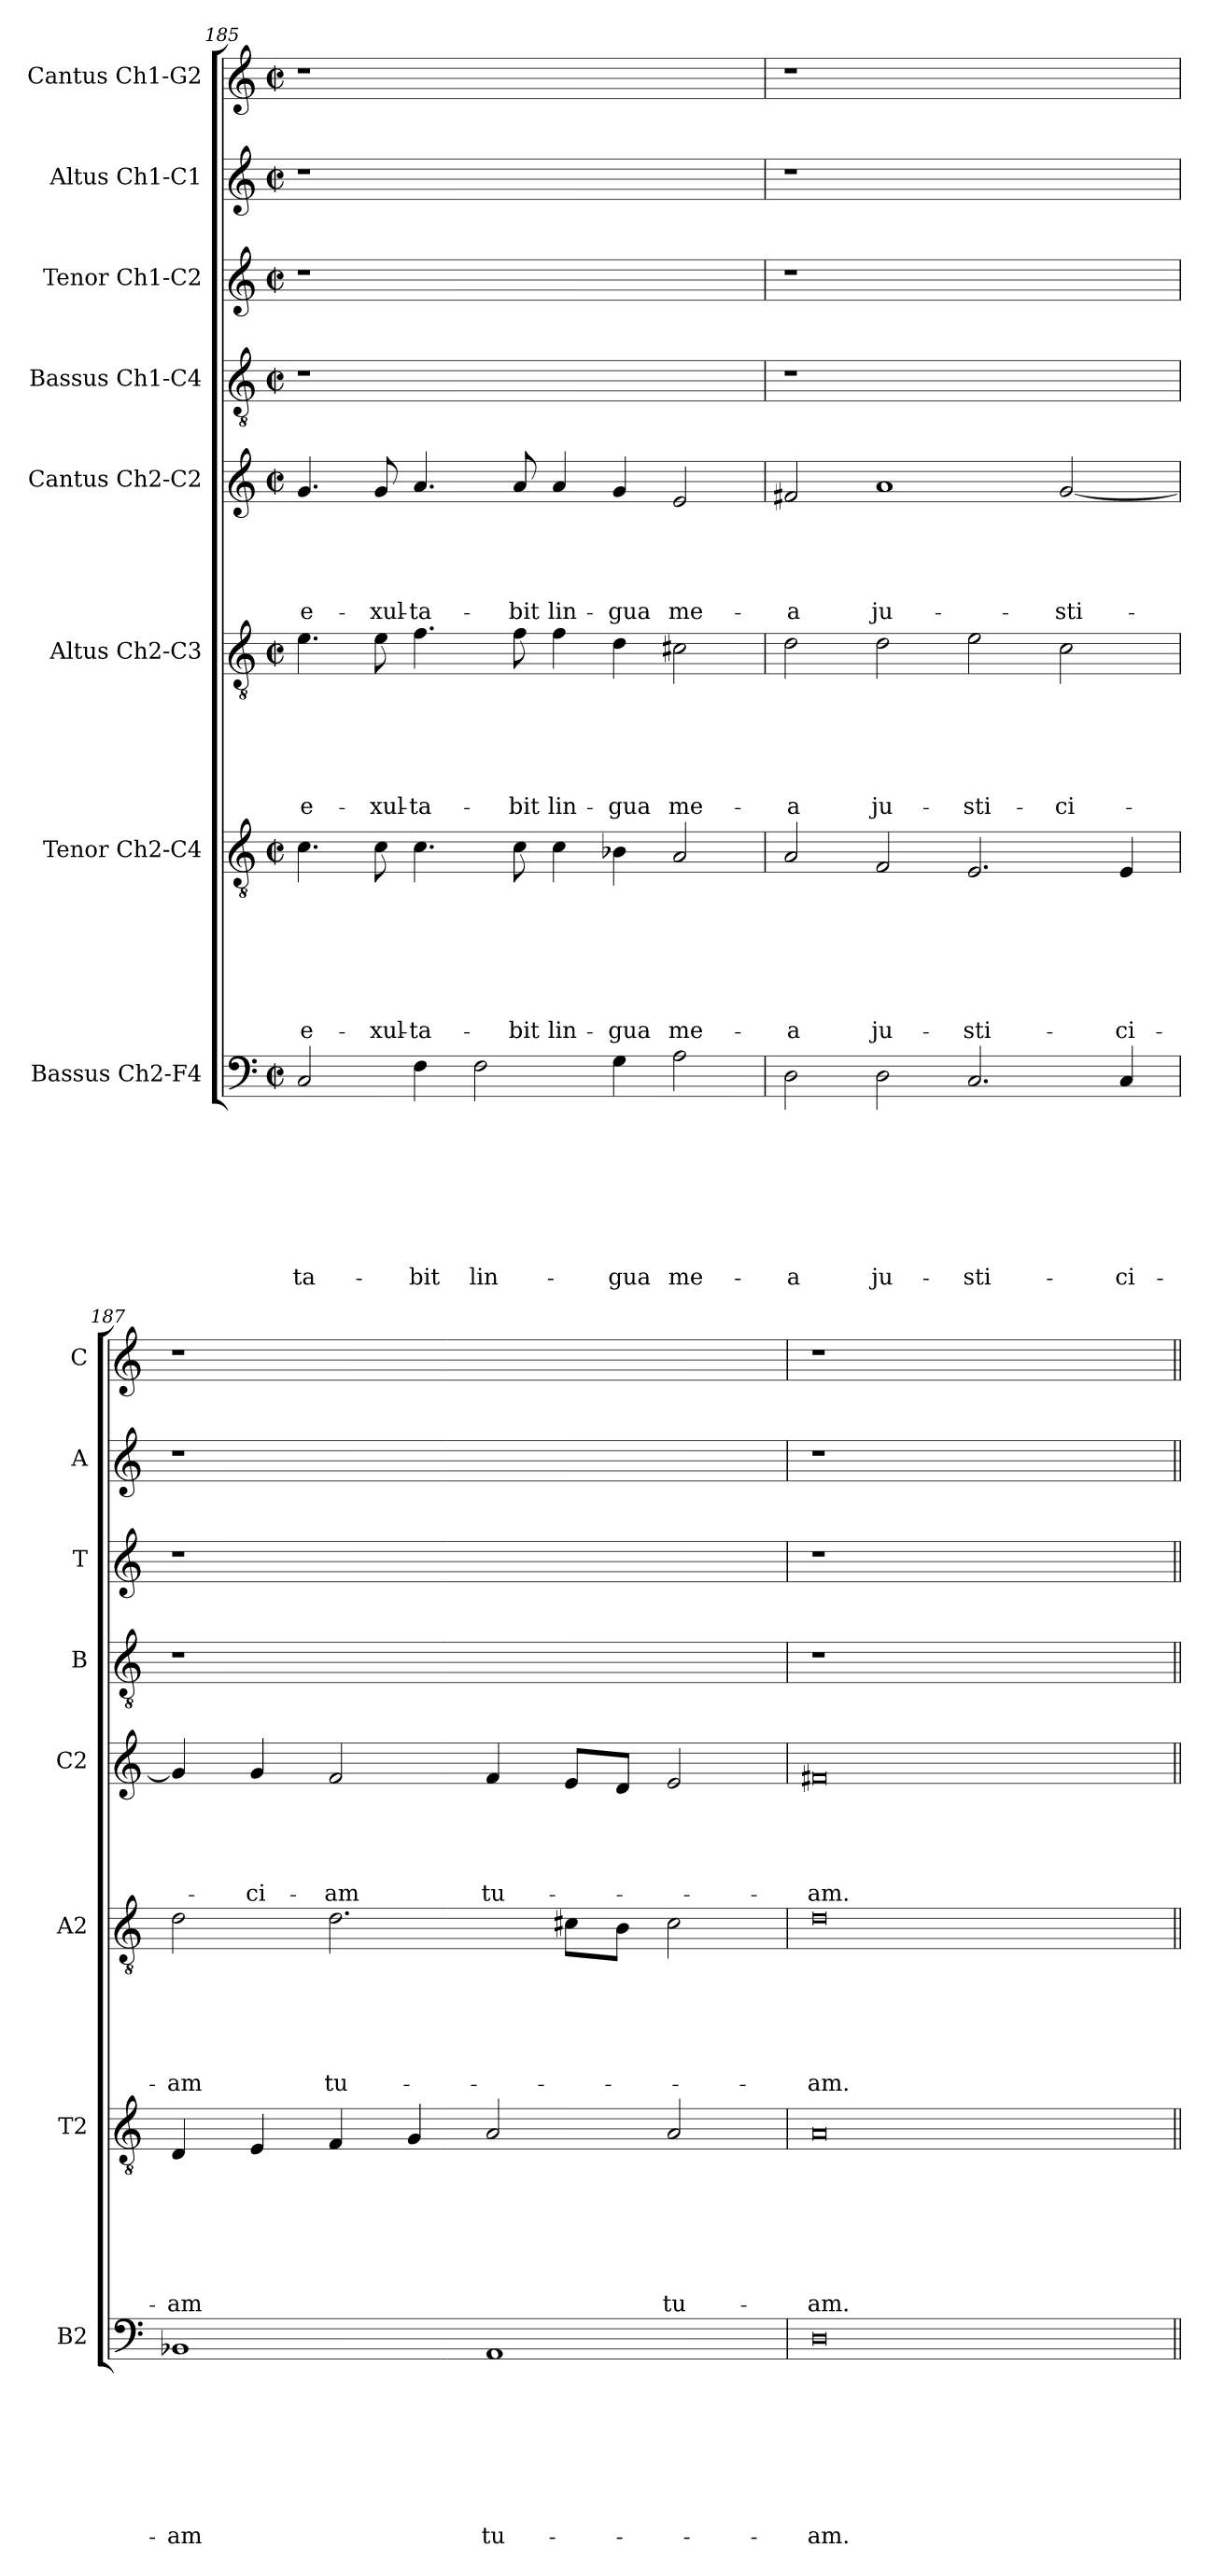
**kern	**text	**text	**text	**text	**text	**text	**text	**text	**kern	**text	**text	**text	**text	**text	**text	**text	**kern	**text	**text	**text	**text	**text	**text	**kern	**text	**text	**text	**text	**text	**kern	**kern	**kern	**kern
*part8	*part8	*part8	*part8	*part8	*part8	*part8	*part8	*part8	*part7	*part7	*part7	*part7	*part7	*part7	*part7	*part7	*part6	*part6	*part6	*part6	*part6	*part6	*part6	*part5	*part5	*part5	*part5	*part5	*part5	*part4	*part3	*part2	*part1
*staff8	*staff8	*staff8	*staff8	*staff8	*staff8	*staff8	*staff8	*staff8	*staff7	*staff7	*staff7	*staff7	*staff7	*staff7	*staff7	*staff7	*staff6	*staff6	*staff6	*staff6	*staff6	*staff6	*staff6	*staff5	*staff5	*staff5	*staff5	*staff5	*staff5	*staff4	*staff3	*staff2	*staff1
*I"Bassus Ch2-F4	*	*	*	*	*	*	*	*	*I"Tenor Ch2-C4	*	*	*	*	*	*	*	*I"Altus Ch2-C3	*	*	*	*	*	*	*I"Cantus Ch2-C2	*	*	*	*	*	*I"Bassus Ch1-C4	*I"Tenor Ch1-C2	*I"Altus Ch1-C1	*I"Cantus Ch1-G2
*I'B2	*	*	*	*	*	*	*	*	*I'T2	*	*	*	*	*	*	*	*I'A2	*	*	*	*	*	*	*I'C2	*	*	*	*	*	*I'B	*I'T	*I'A	*I'C
*clefF4	*	*	*	*	*	*	*	*	*clefGv2	*	*	*	*	*	*	*	*clefGv2	*	*	*	*	*	*	*clefG2	*	*	*	*	*	*clefGv2	*clefG2	*clefG2	*clefG2
*k[]	*	*	*	*	*	*	*	*	*k[]	*	*	*	*	*	*	*	*k[]	*	*	*	*	*	*	*k[]	*	*	*	*	*	*k[]	*k[]	*k[]	*k[]
*C:	*	*	*	*	*	*	*	*	*C:	*	*	*	*	*	*	*	*C:	*	*	*	*	*	*	*C:	*	*	*	*	*	*C:	*C:	*C:	*C:
*M2/2	*	*	*	*	*	*	*	*	*M2/2	*	*	*	*	*	*	*	*M2/2	*	*	*	*	*	*	*M2/2	*	*	*	*	*	*M2/2	*M2/2	*M2/2	*M2/2
*met(c|)	*	*	*	*	*	*	*	*	*met(c|)	*	*	*	*	*	*	*	*met(c|)	*	*	*	*	*	*	*met(c|)	*	*	*	*	*	*met(c|)	*met(c|)	*met(c|)	*met(c|)
=185	=185	=185	=185	=185	=185	=185	=185	=185	=185	=185	=185	=185	=185	=185	=185	=185	=185	=185	=185	=185	=185	=185	=185	=185	=185	=185	=185	=185	=185	=185	=185	=185	=185
!	!	!	!	!	!	!	!	!LO:LY:b	!	!	!	!	!	!	!	!LO:LY:b	!	!	!	!	!	!	!LO:LY:b	!	!	!	!	!	!LO:LY:b	!	!	!	!
2C/	.	.	.	.	.	.	.	-ta-	4.c\	.	.	.	.	.	.	e-	4.e\	.	.	.	.	.	e-	4.g/	.	.	.	.	e-	1r	1r	1r	1r
!	!	!	!	!	!	!	!	!	!	!	!	!	!	!	!	!LO:LY:b	!	!	!	!	!	!	!LO:LY:b	!	!	!	!	!	!LO:LY:b	!	!	!	!
.	.	.	.	.	.	.	.	.	8c\	.	.	.	.	.	.	-xul-	8e\	.	.	.	.	.	-xul-	8g/	.	.	.	.	-xul-	.	.	.	.
!	!	!	!	!	!	!	!	!LO:LY:b	!	!	!	!	!	!	!	!LO:LY:b	!	!	!	!	!	!	!LO:LY:b	!	!	!	!	!	!LO:LY:b	!	!	!	!
4F\	.	.	.	.	.	.	.	-bit	4.c\	.	.	.	.	.	.	-ta-	4.f\	.	.	.	.	.	-ta-	4.a/	.	.	.	.	-ta-	.	.	.	.
!	!	!	!	!	!	!	!	!LO:LY:b	!	!	!	!	!	!	!	!	!	!	!	!	!	!	!	!	!	!	!	!	!	!	!	!	!
2F\	.	.	.	.	.	.	.	lin-	.	.	.	.	.	.	.	.	.	.	.	.	.	.	.	.	.	.	.	.	.	.	.	.	.
!	!	!	!	!	!	!	!	!	!	!	!	!	!	!	!	!LO:LY:b	!	!	!	!	!	!	!LO:LY:b	!	!	!	!	!	!LO:LY:b	!	!	!	!
.	.	.	.	.	.	.	.	.	8c\	.	.	.	.	.	.	-bit	8f\	.	.	.	.	.	-bit	8a/	.	.	.	.	-bit	.	.	.	.
!	!	!	!	!	!	!	!	!	!	!	!	!	!	!	!	!LO:LY:b	!	!	!	!	!	!	!LO:LY:b	!	!	!	!	!	!LO:LY:b	!	!	!	!
.	.	.	.	.	.	.	.	.	4c\	.	.	.	.	.	.	lin-	4f\	.	.	.	.	.	lin-	4a/	.	.	.	.	lin-	1ryy	1ryy	1ryy	1ryy
!	!	!	!	!	!	!	!	!LO:LY:b	!	!	!	!	!	!	!	!LO:LY:b	!	!	!	!	!	!	!LO:LY:b	!	!	!	!	!	!LO:LY:b	!	!	!	!
4G\	.	.	.	.	.	.	.	-gua	4B-X\	.	.	.	.	.	.	-gua	4d\	.	.	.	.	.	-gua	4g/	.	.	.	.	-gua	.	.	.	.
!	!	!	!	!	!	!	!	!LO:LY:b	!	!	!	!	!	!	!	!LO:LY:b	!	!	!	!	!	!	!LO:LY:b	!	!	!	!	!	!LO:LY:b	!	!	!	!
2A\	.	.	.	.	.	.	.	me-	2A/	.	.	.	.	.	.	me-	2c#X\	.	.	.	.	.	me-	2e/	.	.	.	.	me-	.	.	.	.
!!LO:PB:g=z
=186	=186	=186	=186	=186	=186	=186	=186	=186	=186	=186	=186	=186	=186	=186	=186	=186	=186	=186	=186	=186	=186	=186	=186	=186	=186	=186	=186	=186	=186	=186	=186	=186	=186
!	!	!	!	!	!	!	!	!LO:LY:b	!	!	!	!	!	!	!	!LO:LY:b	!	!	!	!	!	!	!LO:LY:b	!	!	!	!	!	!LO:LY:b	!	!	!	!
2D\	.	.	.	.	.	.	.	-a	2A/	.	.	.	.	.	.	-a	2d\	.	.	.	.	.	-a	2f#X/	.	.	.	.	-a	1r	1r	1r	1r
!	!	!	!	!	!	!	!	!LO:LY:b	!	!	!	!	!	!	!	!LO:LY:b	!	!	!	!	!	!	!LO:LY:b	!	!	!	!	!	!LO:LY:b	!	!	!	!
2D\	.	.	.	.	.	.	.	ju-	2F/	.	.	.	.	.	.	ju-	2d\	.	.	.	.	.	ju-	1a	.	.	.	.	ju-	.	.	.	.
!	!	!	!	!	!	!	!	!LO:LY:b	!	!	!	!	!	!	!	!LO:LY:b	!	!	!	!	!	!	!LO:LY:b	!	!	!	!	!	!	!	!	!	!
2.C/	.	.	.	.	.	.	.	-sti-	2.E/	.	.	.	.	.	.	-sti-	2e\	.	.	.	.	.	-sti-	.	.	.	.	.	.	1ryy	1ryy	1ryy	1ryy
!	!	!	!	!	!	!	!	!	!	!	!	!	!	!	!	!	!	!	!	!	!	!	!LO:LY:b	!	!	!	!	!	!LO:LY:b	!	!	!	!
.	.	.	.	.	.	.	.	.	.	.	.	.	.	.	.	.	2c\	.	.	.	.	.	-ci-	[2g/	.	.	.	.	-sti-	.	.	.	.
!	!	!	!	!	!	!	!	!LO:LY:b	!	!	!	!	!	!	!	!LO:LY:b	!	!	!	!	!	!	!	!	!	!	!	!	!	!	!	!	!
4C/	.	.	.	.	.	.	.	-ci-	4E/	.	.	.	.	.	.	-ci-	.	.	.	.	.	.	.	.	.	.	.	.	.	.	.	.	.
=187	=187	=187	=187	=187	=187	=187	=187	=187	=187	=187	=187	=187	=187	=187	=187	=187	=187	=187	=187	=187	=187	=187	=187	=187	=187	=187	=187	=187	=187	=187	=187	=187	=187
!	!	!	!	!	!	!	!	!LO:LY:b	!	!	!	!	!	!	!	!LO:LY:b	!	!	!	!	!	!	!LO:LY:b	!	!	!	!	!	!	!	!	!	!
1BB-X	.	.	.	.	.	.	.	-am	4D/	.	.	.	.	.	.	-am	2d\	.	.	.	.	.	-am	4g/]	.	.	.	.	.	1r	1r	1r	1r
!	!	!	!	!	!	!	!	!	!	!	!	!	!	!	!	!	!	!	!	!	!	!	!	!	!	!	!	!	!LO:LY:b	!	!	!	!
.	.	.	.	.	.	.	.	.	4E/	.	.	.	.	.	.	.	.	.	.	.	.	.	.	4g/	.	.	.	.	-ci-	.	.	.	.
!	!	!	!	!	!	!	!	!	!	!	!	!	!	!	!	!	!	!	!	!	!	!	!LO:LY:b	!	!	!	!	!	!LO:LY:b	!	!	!	!
.	.	.	.	.	.	.	.	.	4F/	.	.	.	.	.	.	.	2.d\	.	.	.	.	.	tu-	2f/	.	.	.	.	-am	.	.	.	.
.	.	.	.	.	.	.	.	.	4G/	.	.	.	.	.	.	.	.	.	.	.	.	.	.	.	.	.	.	.	.	.	.	.	.
!	!	!	!	!	!	!	!	!LO:LY:b	!	!	!	!	!	!	!	!	!	!	!	!	!	!	!	!	!	!	!	!	!LO:LY:b	!	!	!	!
1AA	.	.	.	.	.	.	.	tu-	2A/	.	.	.	.	.	.	.	.	.	.	.	.	.	.	4f/	.	.	.	.	tu-	1ryy	1ryy	1ryy	1ryy
.	.	.	.	.	.	.	.	.	.	.	.	.	.	.	.	.	8c#X\L	.	.	.	.	.	.	8e/L	.	.	.	.	.	.	.	.	.
.	.	.	.	.	.	.	.	.	.	.	.	.	.	.	.	.	8B\J	.	.	.	.	.	.	8d/J	.	.	.	.	.	.	.	.	.
!	!	!	!	!	!	!	!	!	!	!	!	!	!	!	!	!LO:LY:b	!	!	!	!	!	!	!	!	!	!	!	!	!	!	!	!	!
.	.	.	.	.	.	.	.	.	2A/	.	.	.	.	.	.	tu-	2c#\	.	.	.	.	.	.	2e/	.	.	.	.	.	.	.	.	.
=188	=188	=188	=188	=188	=188	=188	=188	=188	=188	=188	=188	=188	=188	=188	=188	=188	=188	=188	=188	=188	=188	=188	=188	=188	=188	=188	=188	=188	=188	=188	=188	=188	=188
!	!	!	!	!	!	!	!	!LO:LY:b	!	!	!	!	!	!	!	!LO:LY:b	!	!	!	!	!	!	!LO:LY:b	!	!	!	!	!	!LO:LY:b	!	!	!	!
0D	.	.	.	.	.	.	.	-am.	0A	.	.	.	.	.	.	-am.	0d	.	.	.	.	.	-am.	0f#X	.	.	.	.	-am.	1r	1r	1r	1r
.	.	.	.	.	.	.	.	.	.	.	.	.	.	.	.	.	.	.	.	.	.	.	.	.	.	.	.	.	.	1ryy	1ryy	1ryy	1ryy
=||	=||	=||	=||	=||	=||	=||	=||	=||	=||	=||	=||	=||	=||	=||	=||	=||	=||	=||	=||	=||	=||	=||	=||	=||	=||	=||	=||	=||	=||	=||	=||	=||	=||
*-	*-	*-	*-	*-	*-	*-	*-	*-	*-	*-	*-	*-	*-	*-	*-	*-	*-	*-	*-	*-	*-	*-	*-	*-	*-	*-	*-	*-	*-	*-	*-	*-	*-
